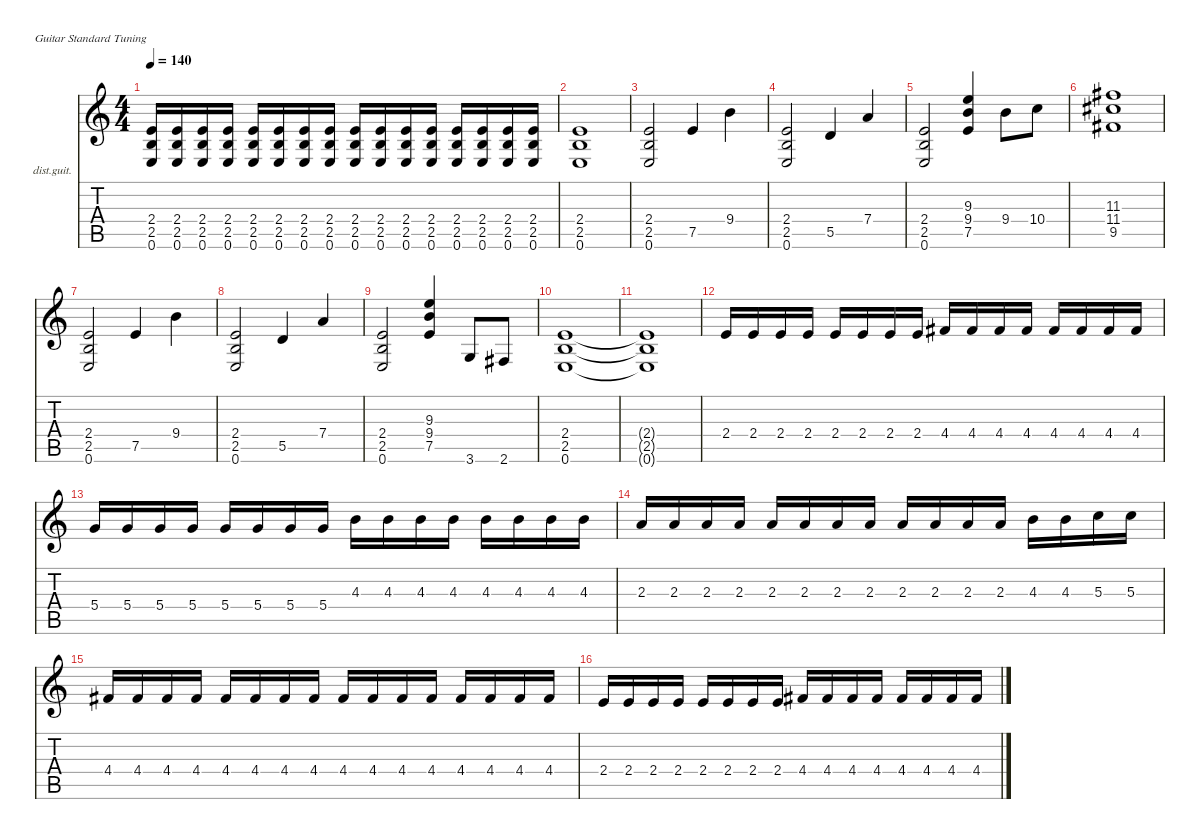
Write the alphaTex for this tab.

\defaultSystemsLayout 4
\hideDynamics
\bracketExtendMode nobrackets
\firstSystemTrackNameOrientation horizontal
\otherSystemsTrackNameOrientation horizontal
\track ("Lead Guitar" "dist.guit.") {instrument distortionguitar}
\staff {score tabs}
\tuning (E4 B3 G3 D3 A2 E2)
\ts (4 4)
\tempo 140
\clef g2
\ks c
(0.6 2.5 2.4).16{dy mf} (0.6 2.5 2.4).16 (0.6 2.5 2.4).16 (2.4 2.5 0.6).16 (0.6 2.5 2.4).16 (0.6 2.5 2.4).16 (0.6 2.5 2.4).16 (2.4 2.5 0.6).16 (0.6 2.5 2.4).16 (0.6 2.5 2.4).16 (0.6 2.5 2.4).16 (2.4 2.5 0.6).16 (0.6 2.5 2.4).16 (0.6 2.5 2.4).16 (0.6 2.5 2.4).16 (2.4 2.5 0.6).16 |
(2.4 2.5 0.6).1 |
(2.4 2.5 0.6).2 7.5.4 9.4.4 |
(2.4 2.5 0.6).2 5.5.4 7.4.4 |
(2.4 2.5 0.6).2 (7.5 9.4 9.3).4 9.4.8 10.4.8 |
(9.5{acc #} 11.4{acc #} 11.3{acc #}).1 |
(2.4 2.5 0.6).2 7.5.4 9.4.4 |
(2.4 2.5 0.6).2 5.5.4 7.4.4 |
(2.4 2.5 0.6).2 (7.5 9.4 9.3).4 3.6.8 2.6{acc #}.8 |
(2.5 2.4 0.6).1 |
(0.6{t} 2.5{t} 2.4{t}).1 |
2.4.16 2.4.16 2.4.16 2.4.16 2.4.16 2.4.16 2.4.16 2.4.16 4.4{acc #}.16 4.4{acc #}.16 4.4{acc #}.16 4.4{acc #}.16 4.4{acc #}.16 4.4{acc #}.16 4.4{acc #}.16 4.4{acc #}.16 |
5.4.16 5.4.16 5.4.16 5.4.16 5.4.16 5.4.16 5.4.16 5.4.16 4.3.16 4.3.16 4.3.16 4.3.16 4.3.16 4.3.16 4.3.16 4.3.16 |
2.3.16 2.3.16 2.3.16 2.3.16 2.3.16 2.3.16 2.3.16 2.3.16 2.3.16 2.3.16 2.3.16 2.3.16 4.3.16 4.3.16 5.3.16 5.3.16 |
4.4{acc #}.16 4.4{acc #}.16 4.4{acc #}.16 4.4{acc #}.16 4.4{acc #}.16 4.4{acc #}.16 4.4{acc #}.16 4.4{acc #}.16 4.4{acc #}.16 4.4{acc #}.16 4.4{acc #}.16 4.4{acc #}.16 4.4{acc #}.16 4.4{acc #}.16 4.4{acc #}.16 4.4{acc #}.16 |
2.4.16 2.4.16 2.4.16 2.4.16 2.4.16 2.4.16 2.4.16 2.4.16 4.4{acc #}.16 4.4{acc #}.16 4.4{acc #}.16 4.4{acc #}.16 4.4{acc #}.16 4.4{acc #}.16 4.4{acc #}.16 4.4{acc #}.16
